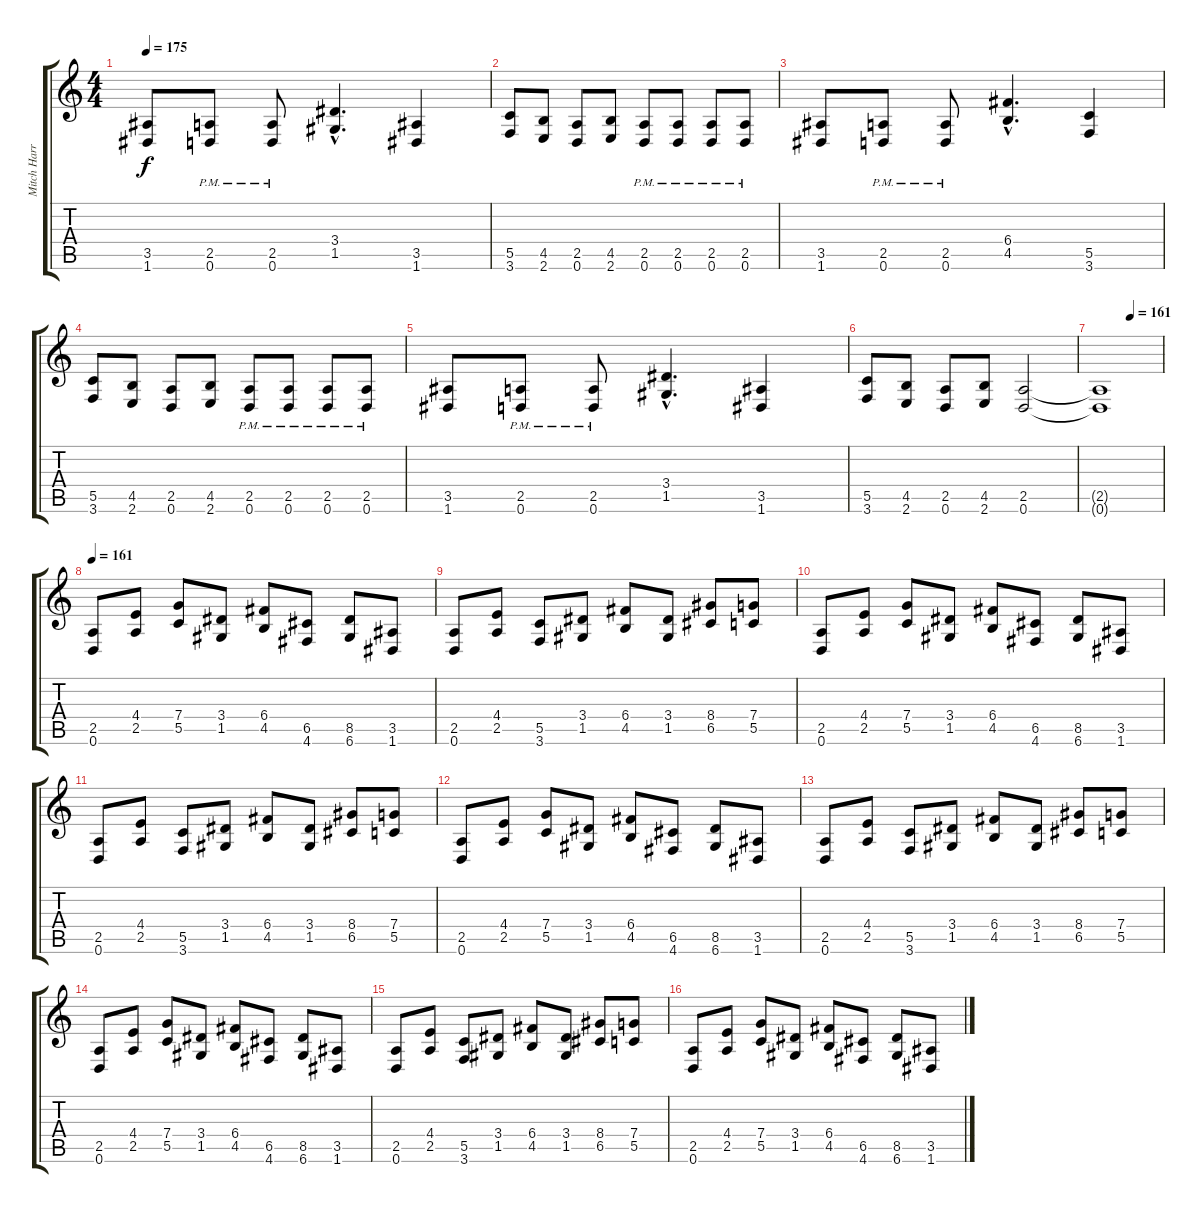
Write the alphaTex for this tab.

\track ("Mitch Harris (Guitar 1) " "Mitch Harr") {instrument distortionguitar}
\staff {score tabs}
\tuning (D4 A3 F3 C3 G2 D2) {hide}
\ts (4 4)
\tempo 175
\clef g2
\ks c
(3.5 1.6).8{dy f} (2.5{pm} 0.6).8 (2.5{pm} 0.6).8 (3.4{hac} 1.5{hac}).4{d} (3.5 1.6).4 |
(5.5 3.6).8 (4.5 2.6).8 (2.5 0.6).8 (4.5 2.6).8 (2.5{pm} 0.6).8 (2.5{pm} 0.6).8 (2.5{pm} 0.6).8 (2.5{pm} 0.6).8 |
(3.5 1.6).8 (2.5{pm} 0.6).8 (2.5{pm} 0.6).8 (6.4{hac} 4.5{hac}).4{d} (5.5 3.6).4 |
(5.5 3.6).8 (4.5 2.6).8 (2.5 0.6).8 (4.5 2.6).8 (2.5{pm} 0.6).8 (2.5{pm} 0.6).8 (2.5{pm} 0.6).8 (2.5{pm} 0.6).8 |
(3.5 1.6).8 (2.5{pm} 0.6).8 (2.5{pm} 0.6).8 (3.4{hac} 1.5{hac}).4{d} (3.5 1.6).4 |
(5.5 3.6).8 (4.5 2.6).8 (2.5 0.6).8 (4.5 2.6).8 (2.5 0.6).2 |
\tempo (161 0.5)
(2.5{t} 0.6{t}).1 |
\tempo 161
(2.5 0.6).8 (4.4 2.5).8 (7.4 5.5).8 (3.4 1.5).8 (6.4 4.5).8 (6.5 4.6).8 (8.5 6.6).8 (3.5 1.6).8 |
(2.5 0.6).8 (4.4 2.5).8 (5.5 3.6).8 (3.4 1.5).8 (6.4 4.5).8 (3.4 1.5).8 (8.4 6.5).8 (7.4 5.5).8 |
(2.5 0.6).8 (4.4 2.5).8 (7.4 5.5).8 (3.4 1.5).8 (6.4 4.5).8 (6.5 4.6).8 (8.5 6.6).8 (3.5 1.6).8 |
(2.5 0.6).8 (4.4 2.5).8 (5.5 3.6).8 (3.4 1.5).8 (6.4 4.5).8 (3.4 1.5).8 (8.4 6.5).8 (7.4 5.5).8 |
(2.5 0.6).8 (4.4 2.5).8 (7.4 5.5).8 (3.4 1.5).8 (6.4 4.5).8 (6.5 4.6).8 (8.5 6.6).8 (3.5 1.6).8 |
(2.5 0.6).8 (4.4 2.5).8 (5.5 3.6).8 (3.4 1.5).8 (6.4 4.5).8 (3.4 1.5).8 (8.4 6.5).8 (7.4 5.5).8 |
(2.5 0.6).8 (4.4 2.5).8 (7.4 5.5).8 (3.4 1.5).8 (6.4 4.5).8 (6.5 4.6).8 (8.5 6.6).8 (3.5 1.6).8 |
(2.5 0.6).8 (4.4 2.5).8 (5.5 3.6).8 (3.4 1.5).8 (6.4 4.5).8 (3.4 1.5).8 (8.4 6.5).8 (7.4 5.5).8 |
(2.5 0.6).8 (4.4 2.5).8 (7.4 5.5).8 (3.4 1.5).8 (6.4 4.5).8 (6.5 4.6).8 (8.5 6.6).8 (3.5 1.6).8
